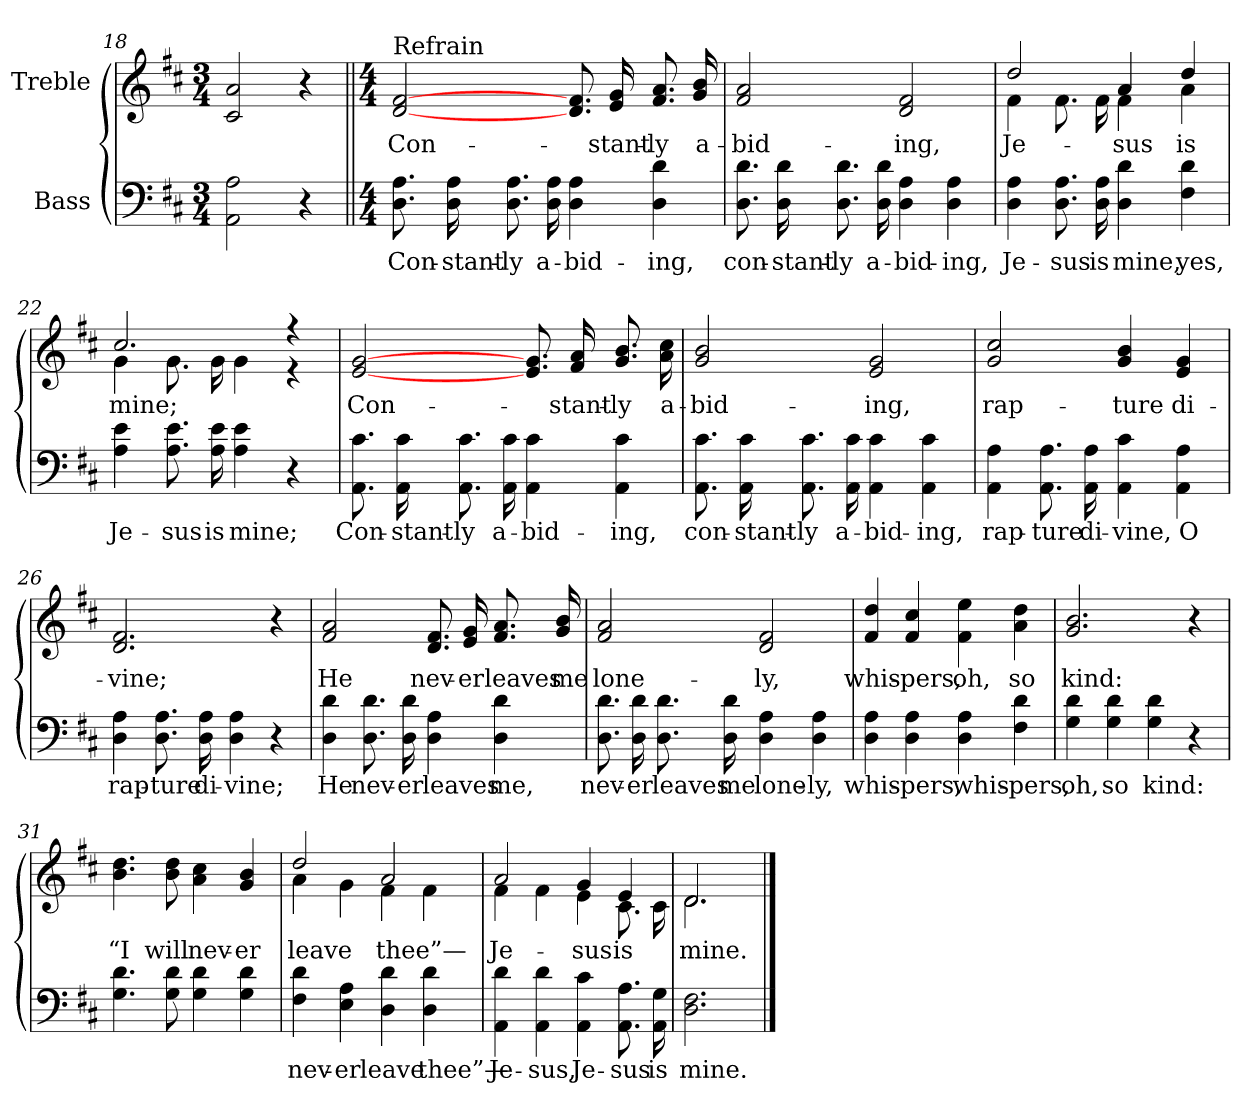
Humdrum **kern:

**kern	**text	**kern	**text
*part2	*part2	*part1	*part1
*staff2	*staff2	*staff1	*staff1
*I"Bass	*	*I"Treble	*
*clefF4	*	*clefG2	*
*k[f#c#]	*	*k[f#c#]	*
*D:	*	*D:	*
*M3/4	*	*M3/4	*
=18	=18	=18	=18
2AA 2A	.	2c# 2a	.
4r	.	4r	.
=19||	=19||	=19||	=19||
*M4/4	*	*M4/4	*
!	!	!LO:TX:a:t=Refrain	!
8.D 8.AL	-Con-	[2d [2f#	-Con-
16D 16A	-stant-	.	.
8.D 8.AL	-ly	.	.
16D 16A	-a-	.	.
4D 4A	-bid-	8.d 8.f#L	.
.	.	16e 16g	-stant-
4D 4d	-ing,	8.f# 8.aL	-ly
.	.	16g 16b	-a-
=20	=20	=20	=20
8.D 8.dL	-con-	2f# 2a	-bid-
16D 16d	-stant-	.	.
8.D 8.dL	-ly	.	.
16D 16d	-a-	.	.
4D 4A	-bid-	2d 2f#	-ing,
4D 4A	-ing,	.	.
=21	=21	=21	=21
*	*	*^	*
4D 4A	-Je-	2dd	4f#	-Je-
8.D 8.AL	-sus	.	8.f#L	.
16D 16A	-is	.	16f#	.
4D 4d	-mine,	4a	4f#	-sus
4F# 4d	-yes,	4dd	4a	-is
=22	=22	=22	=22	=22
4A 4e	-Je-	2.cc#	4g	-mine;
8.A 8.eL	-sus	.	8.gL	.
16A 16e	-is	.	16g	.
4A 4e	-mine;	.	4g	.
4r	.	4r	4r	.
*	*	*v	*v	*
=23	=23	=23	=23
8.AA 8.c#L	-Con-	[2e [2g	-Con-
16AA 16c#	-stant-	.	.
8.AA 8.c#L	-ly	.	.
16AA 16c#	-a-	.	.
4AA 4c#	-bid-	8.e 8.gL	.
.	.	16f# 16a	-stant-
4AA 4c#	-ing,	8.g 8.bL	-ly
.	.	16a 16cc#	-a-
=24	=24	=24	=24
8.AA 8.c#L	-con-	2g 2b	-bid-
16AA 16c#	-stant-	.	.
8.AA 8.c#L	-ly	.	.
16AA 16c#	-a-	.	.
4AA 4c#	-bid-	2e 2g	-ing,
4AA 4c#	-ing,	.	.
=25	=25	=25	=25
4AA 4A	-rap-	2g 2cc#	-rap-
8.AA 8.AL	-ture	.	.
16AA 16A	-di-	.	.
4AA 4c#	-vine,	4g 4b	-ture
4AA 4A	-O	4e 4g	-di-
=26	=26	=26	=26
4D 4A	-rap-	2.d 2.f#	-vine;
8.D 8.AL	-ture	.	.
16D 16A	-di-	.	.
4D 4A	-vine;	.	.
4r	.	4r	.
=27	=27	=27	=27
4D 4d	-He	2f# 2a	-He
8.D 8.dL	-nev-	.	.
16D 16d	-er	.	.
4D 4A	-leaves	8.d 8.f#L	-nev-
.	.	16e 16g	-er
4D 4d	-me,	8.f# 8.aL	-leaves
.	.	16g 16b	-me
=28	=28	=28	=28
8.D 8.dL	-nev-	2f# 2a	-lone-
16D 16d	-er	.	.
8.D 8.dL	-leaves	.	.
16D 16d	-me	.	.
4D 4A	-lone-	2d 2f#	-ly,
4D 4A	-ly,	.	.
=29	=29	=29	=29
4D 4A	-whis-	4f# 4dd	-whis-
4D 4A	-pers,	4f# 4cc#	-pers,
4D 4A	-whis-	4f# 4ee	-oh,
4F# 4d	-pers,	4a 4dd	-so
=30	=30	=30	=30
4G 4d	-oh,	2.g 2.b	-kind:
4G 4d	-so	.	.
4G 4d	-kind:	.	.
4r	.	4r	.
=31	=31	=31	=31
4.G 4.d	.	4.b 4.dd	-“I
8G 8d	.	8b 8dd	-will
4G 4d	.	4a 4cc#	-nev-
4G 4d	.	4g 4b	-er
=32	=32	=32	=32
*	*	*^	*
4F# 4d	-nev-	2dd	4a	-leave
4E 4A	-er	.	4g	.
4D 4d	-leave	2a	4f#	-thee”—
4D 4d	-thee”—	.	4f#	.
=33	=33	=33	=33	=33
4AA 4d	-Je-	2a	4f#	-Je-
4AA 4d	-sus,	.	4f#	.
4AA 4c#	-Je-	4g	4e	-sus
8.AA 8.AL	-sus	4e	8.c#L	-is
16AA 16G	-is	.	16c#	.
=34	=34	=34	=34	=34
2.D 2.F#	-mine.	2.d	2.d	-mine.
*	*	*v	*v	*
==	==	==	==
*-	*-	*-	*-
